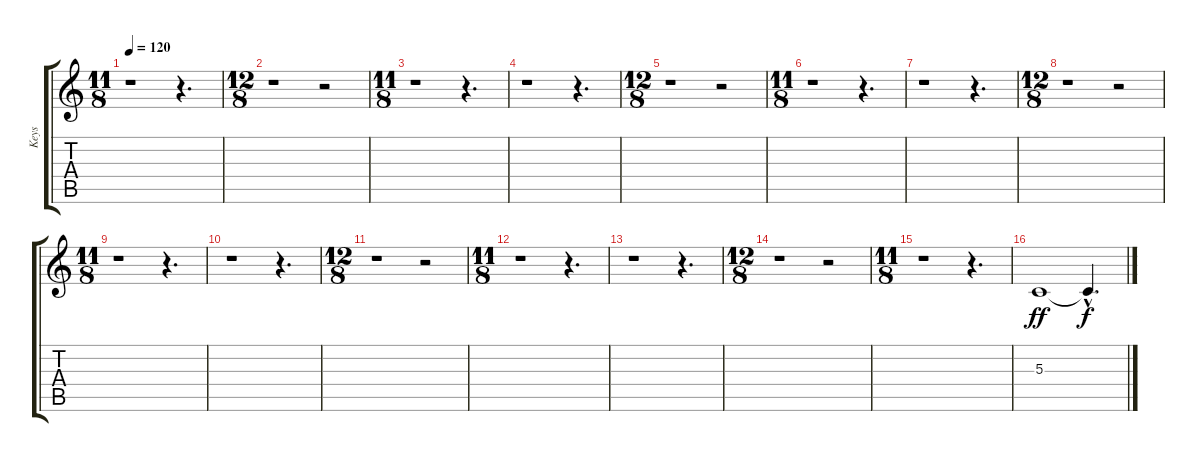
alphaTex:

\track ("Keys" "Keys") {instrument pad3polysynth}
\staff {score tabs}
\tuning (E4 B3 G3 D3 A2 E2) {hide}
\ts (11 8)
\tempo 120
\clef g2
\ks c
r.1{dy ff} r.4{d} |
\ts (12 8)
r.1 r.2 |
\ts (11 8)
r.1 r.4{d} |
r.1 r.4{d} |
\ts (12 8)
r.1 r.2 |
\ts (11 8)
r.1 r.4{d} |
r.1 r.4{d} |
\ts (12 8)
r.1 r.2 |
\ts (11 8)
r.1 r.4{d} |
r.1 r.4{d} |
\ts (12 8)
r.1 r.2 |
\ts (11 8)
r.1 r.4{d} |
r.1 r.4{d} |
\ts (12 8)
r.1 r.2 |
\ts (11 8)
r.1 r.4{d} |
5.3.1 5.3{hac t}.4{d dy f}
